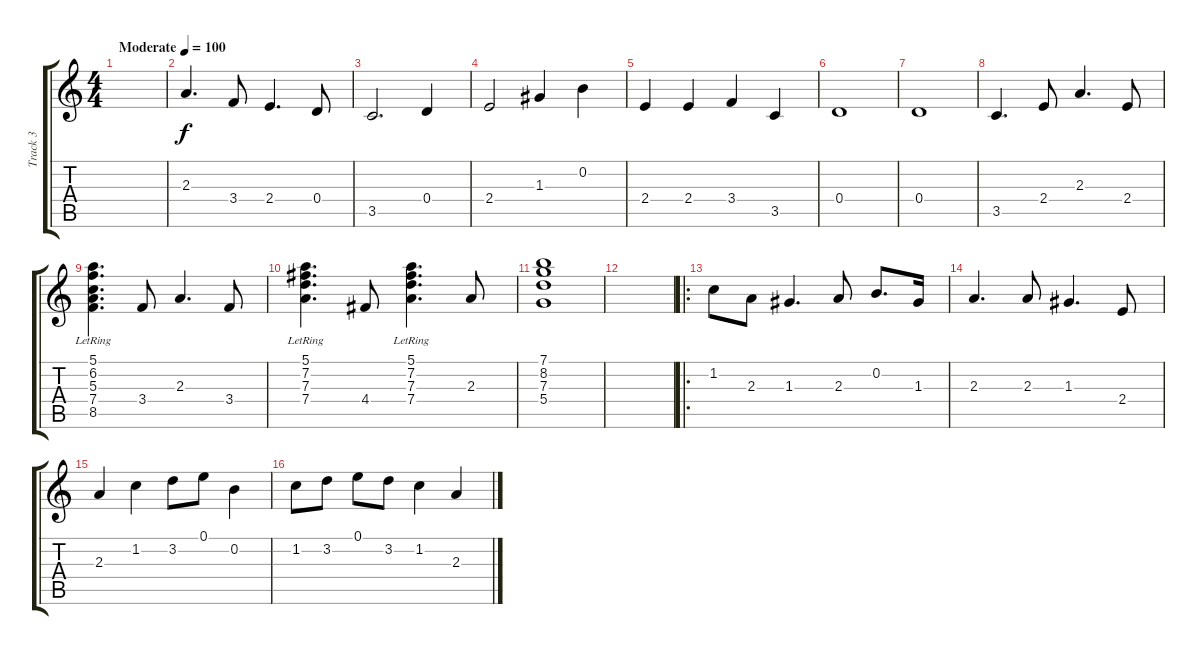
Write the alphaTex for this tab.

\track ("Track 3" "Track 3") {instrument acousticguitarnylon}
\staff {score tabs}
\tuning (E4 B3 G3 D3 A2 E2) {hide}
\ts (4 4)
\tempo (100 "Moderate")
\clef g2
\ks aminor
|
2.3.4{d} 3.4.8 2.4.4{d} 0.4.8 |
3.5.2{d} 0.4.4 |
2.4.2 1.3.4 0.2.4 |
2.4.4 2.4.4 3.4.4 3.5.4 |
0.4.1 |
\ks c
0.4.1 |
3.5.4{d} 2.4.8 2.3.4{d} 2.4.8 |
(5.1{lr} 6.2{lr} 5.3{lr} 7.4{lr} 8.5).4{d} 3.4.8 2.3.4{d} 3.4.8 |
(5.1{lr} 7.2{lr} 7.3{lr} 7.4{lr}).4{d} 4.4.8 (5.1{lr} 7.2{lr} 7.3{lr} 7.4{lr}).4{d} 2.3.8 |
(7.1 8.2 7.3 5.4).1 |
|
\ro
\ks aminor
1.2.8 2.3.8 1.3.4{d} 2.3.8 0.2.8{d} 1.3.16 |
2.3.4{d} 2.3.8 1.3.4{d} 2.4.8 |
2.3.4 1.2.4 3.2.8 0.1.8 0.2.4 |
1.2.8 3.2.8 0.1.8 3.2.8 1.2.4 2.3.4
